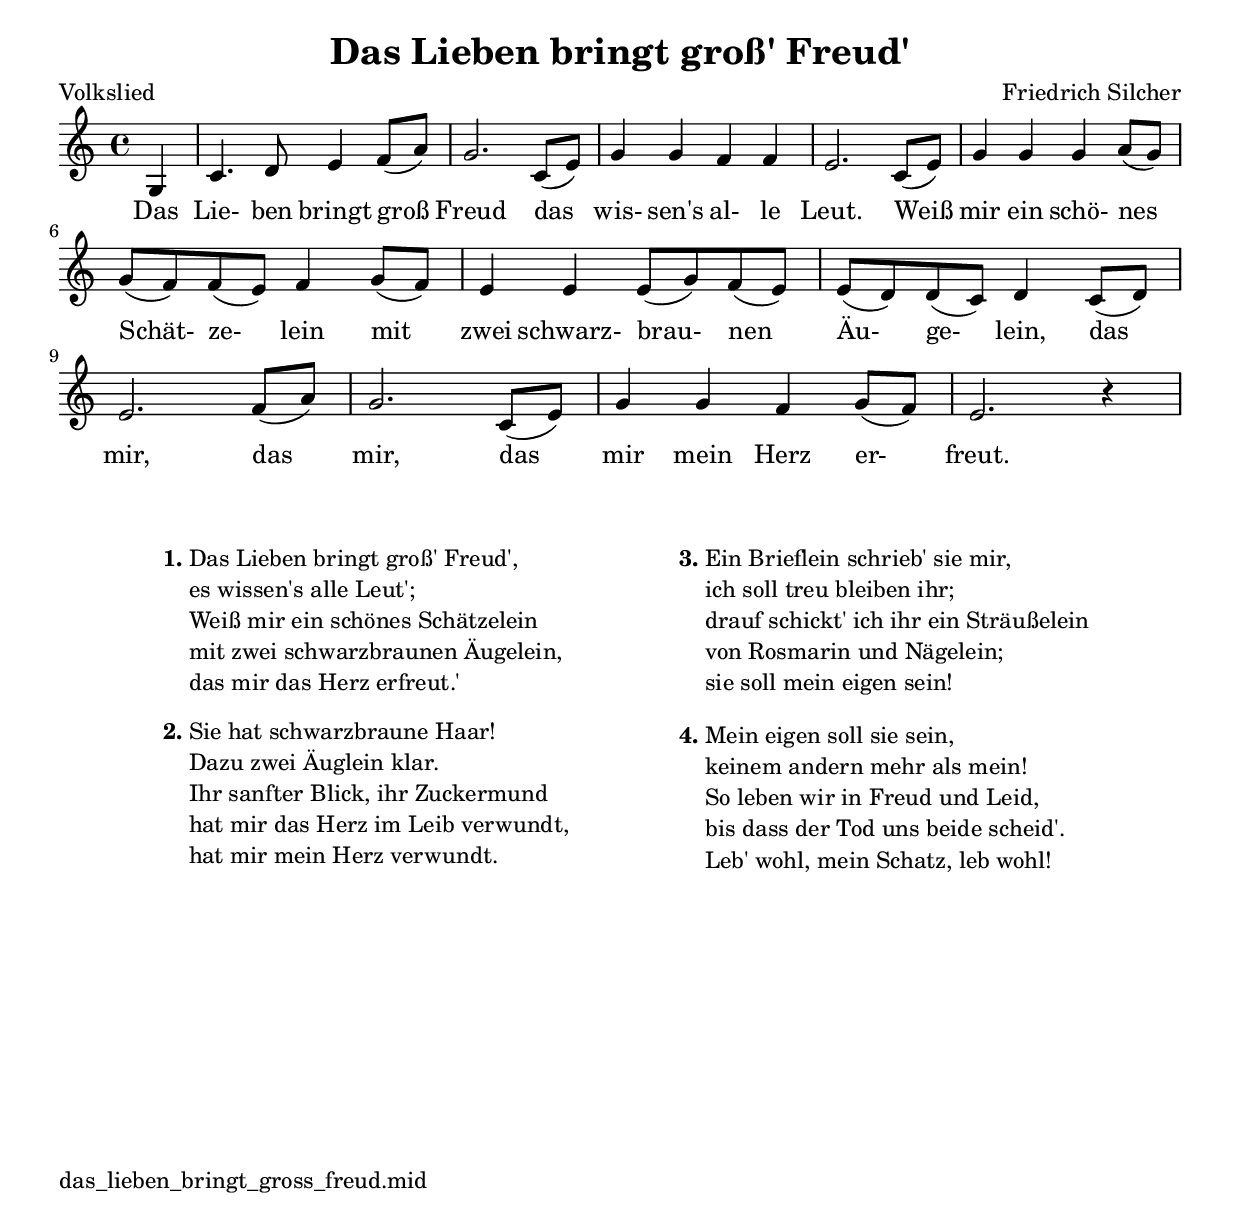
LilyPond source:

\version "2.24"
%#(ly:set-option 'midi-extension "midi")

\bookpart {
  \tocItem \markup  "Das Lieben bringt groß' Freud'"
  \header { title = "Das Lieben bringt groß' Freud'"
       poet     = "Volkslied"
       composer = "Friedrich Silcher"
  }

\score {
  \midi { \tempo 4 = 120 }
  \layout{indent=0}
   <<
   \transpose c c, {
   \key c \major
   \relative g'{
   \time 4/4
   \partial 4 g4
   c4. d8 e4 f8 (a8)          %1
   g2. c,8 (e8)               %2
   g4 g4 f4 f4                %3
   e2. c8 (e8)                %4
   g4  g4 g4 a8 (g8)          %5
   \break
   g8 (f8) f8 (e8) f4 g8 (f8) %6
   e4 e4 e8 (g8) f8 (e8)      %7
   e8 (d8) d8 (c8) d4 c8 (d8) %8
   e2. f8 (a8)                %9
   g2. c,8 (e8)                %10
   g4 g4 f4 g8 (f8)           %11
   e2. r4                     %12
   \break
}}
>>
\addlyrics {
 Das Lie- ben bringt groß Freud das wis- sen's al- le Leut. Weiß mir ein schö- nes
 Schät- ze- lein mit zwei schwarz- brau- nen Äu- ge- lein, das
 mir, das mir, das mir mein Herz er- freut. Das freud.
}}

\markup {
  \vspace #3
  \line {
    \hspace #10
      \column{
        \line{
        \bold "1."
        \column {
  "Das Lieben bringt groß' Freud', "
  "es wissen's alle Leut';"
  "Weiß mir ein schönes Schätzelein "
  "mit zwei schwarzbraunen Äugelein,"
  "das mir das Herz erfreut.'"
              }}
        \vspace #1
        \line {              
        \bold "2."
        \column {
  "Sie hat schwarzbraune Haar! "
  "Dazu zwei Äuglein klar."
  "Ihr sanfter Blick, ihr Zuckermund "
  "hat mir das Herz im Leib verwundt,"
  "hat mir mein Herz verwundt. "
             }}
           }
      \hspace #10           
      \column {
        \line {
        \bold "3."
        \column {
  "Ein Brieflein schrieb' sie mir, "
  "ich soll treu bleiben ihr;"
  "drauf schickt' ich ihr ein Sträußelein "
  "von Rosmarin und Nägelein;"
  "sie soll mein eigen sein!"
              }}
      \vspace #1
      \line {
      \bold "4."
      \column {
  "Mein eigen soll sie sein, "
  "keinem andern mehr als mein!"
  "So leben wir in Freud und Leid, "
  "bis dass der Tod uns beide scheid'."
  "Leb' wohl, mein Schatz, leb wohl!"
            }}
    }
  }
 }
\markup{
  \vspace #10
  \with-url #"http:///edgar-saenger.de/musik/volkslieder/das_lieben_bringt_gross_freud.mid" {das_lieben_bringt_gross_freud.mid}
}

}